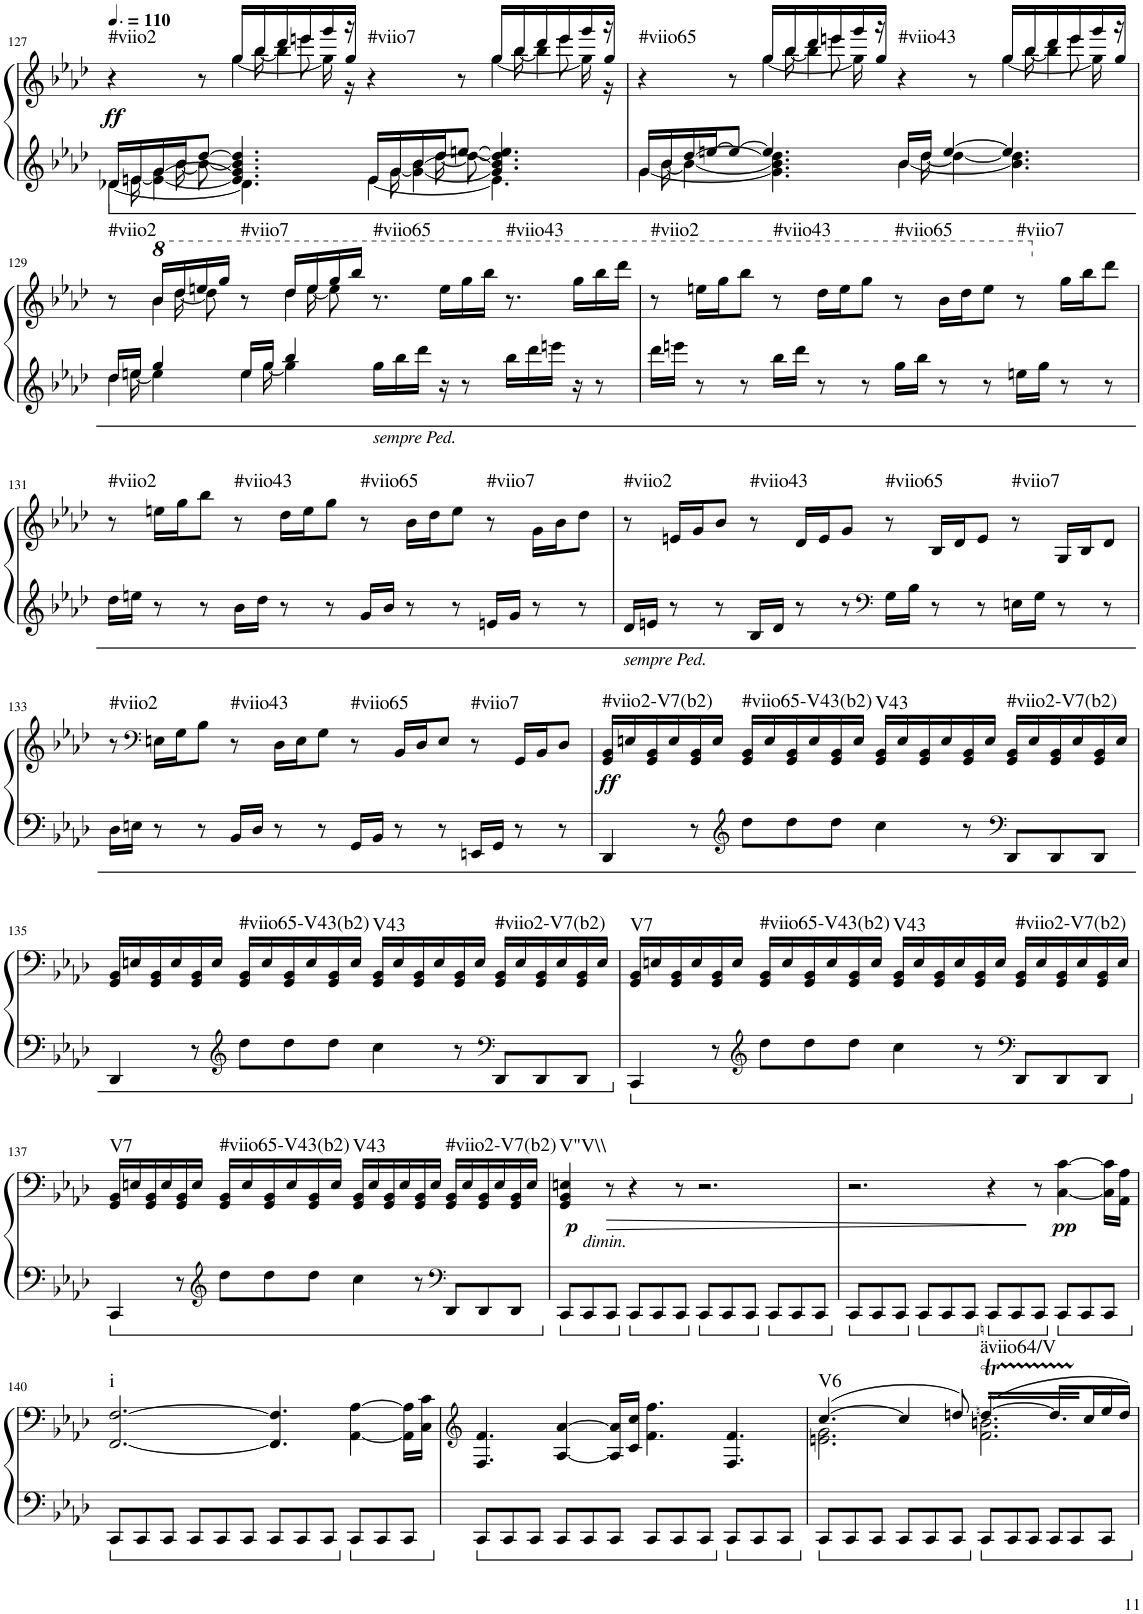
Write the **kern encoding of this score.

**kern	**kern	**dynam	**harte
*part1	*part1	*part1	*part1
*staff2	*staff1	*staff1/2	*
*I"Piano	*	*	*
*I'Pno.	*	*	*
!!LO:PB:g=z
*clefG2	*clefG2	*	*
*k[b-e-a-d-]	*k[b-e-a-d-]	*	*
*M12/8	*M12/8	*	*
*MM165	*MM165	*	*
=127	=127	=127	=127
*^	*^	*	*
*	*^	*	*^	*	*
*	*	*^	*	*	*^	*	*
!	!	!	!	!	!	!	!	!LO:DY:b	!LO:H:kt=#viio2
16d-/LL	8.ryy	16ryy	[4.d-X\	4r	4ryy	4ryy	4ryy	ff	N
16en/	.	[16e\	.	.	.	.	.	.	.
[16g/	.	4e\_ 4g\	.	.	.	.	.	.	.
16b-/J	[16b-\	.	.	.	.	.	.	.	.
[8dd-/J	8b-\_	.	.	8r	8ryy	8ryy	8ryy	.	.
4.e/] 4.g/] 4.b-/] 4.dd-/]	8ryy	4.ryy	4.d-\]	16gg/LL	8ryy	16ryy	[4gg\	.	.
.	.	.	.	16bb-/	.	[16bb-\	.	.	.
.	4ryy	.	.	16ddd-/	16ryy	4bb-\]	.	.	.
.	.	.	.	16eeen/	8eee\	.	.	.	.
.	.	.	.	16ggg/	.	.	16gg\]	.	.
.	.	.	.	16gg/JJ	16r	.	16r	.	.
!	!	!	!	!	!	!	!	!	!LO:H:kt=#viio7
16e/LL	8.ryy	16ryy	[4.e\	4r	4ryy	4ryy	4ryy	.	N
16g/	.	[16g\	.	.	.	.	.	.	.
[16b-/	.	4g\_ 4b-\	.	.	.	.	.	.	.
16dd-/J	[16dd-\	.	.	.	.	.	.	.	.
[8een/J	8dd-\_	.	.	8r	8ryy	8ryy	8ryy	.	.
4.g/] 4.b-/] 4.dd-/] 4.ee/]	8ryy	4.ryy	4.e\]	16gg/LL	8ryy	16ryy	[4gg\	.	.
.	.	.	.	16bb-/	.	[16bb-\	.	.	.
.	4ryy	.	.	16ddd-/	16ryy	4bb-\]	.	.	.
.	.	.	.	16eee/	8eee\	.	.	.	.
.	.	.	.	16ggg/	.	.	16gg\]	.	.
.	.	.	.	16gg/JJ	16r	.	16r	.	.
*	*	*v	*v	*	*	*	*	*	*
=128	=128	=128	=128	=128	=128	=128	=128	=128
!	!	!	!	!	!	!	!	!LO:H:kt=#viio65
16g/LL	16ryy	[4.g\	4r	4ryy	4ryy	4ryy	.	N
16b-/	[16b-\	.	.	.	.	.	.	.
[16dd-/	4b-\_	.	.	.	.	.	.	.
[16een/J	.	.	.	.	.	.	.	.
8ee/J_	.	.	8r	8ryy	8ryy	8ryy	.	.
4.ee/]	4.g\] 4.b-\] 4.dd-\]	4.ryy	16gg/LL	8ryy	16ryy	[4gg\	.	.
.	.	.	16bb-/	.	[16bb-\	.	.	.
.	.	.	16ddd-/	16ryy	4bb-\]	.	.	.
.	.	.	16eeen/	8eee\	.	.	.	.
.	.	.	16ggg/	.	.	16gg\]	.	.
.	.	.	16gg/JJ	16r	.	16ryy	.	.
!	!	!	!	!	!	!	!	!LO:H:kt=#viio43
16b-/LL	16ryy	[4.b-\	4r	4ryy	4ryy	4ryy	.	N
16dd-/JJ	[16dd-\	.	.	.	.	.	.	.
[4ee/	4dd-\_	.	.	.	.	.	.	.
.	.	.	8r	8ryy	8ryy	8ryy	.	.
4.ee/]	4.b-\] 4.dd-\]	4.ryy	16gg/LL	8ryy	16ryy	[4gg\	.	.
.	.	.	16bb-/	.	[16bb-\	.	.	.
.	.	.	16ddd-/	16ryy	4bb-\]	.	.	.
.	.	.	16eee/	8eee\	.	.	.	.
.	.	.	16ggg/	.	.	16gg\]	.	.
.	.	.	16gg/JJ	16r	.	16ryy	.	.
!!LO:LB:g=z
=129	=129	=129	=129	=129	=129	=129	=129	=129
!	!	!	!	!	!	!	!	!LO:H:kt=#viio2
*	*	*	*	*	*v	*v	*	*
16dd-/LL	16ryy	4.dd-\	8r	8.ryy	8ryy	.	N
16een/JJ	[16ee\	.	.	.	.	.	.
*	*	*	*8va	*	*	*	*
4gg/	4ee\]	.	16bb-/LL	.	4bb-\	.	.
.	.	.	16ddd-/	[16ddd-\	.	.	.
.	.	.	16eeen/	8ddd-\]	.	.	.
.	.	.	16ggg/JJ	.	.	.	.
!	!	!	!	!	!	!	!LO:H:kt=#viio7
16ee/LL	16ryy	4.ee\	8r	8.ryy	8ryy	.	N
16gg/JJ	[16gg\	.	.	.	.	.	.
4bb-/	4gg\]	.	16ddd-/LL	.	4ddd-\	.	.
.	.	.	16eee/	[16eee\	.	.	.
.	.	.	16ggg/	8eee\]	.	.	.
.	.	.	16bbb-/JJ	.	.	.	.
!LO:TX:b:i:t=sempre Ped.	!	!	!	!	!	!	!LO:H:kt=#viio65
16gg\LL	2.ryy	2.ryy	8.r	2.ryy	2.ryy	.	N
16bb-\	.	.	.	.	.	.	.
16ddd-\JJ	.	.	.	.	.	.	.
16r	.	.	16eee\LL	.	.	.	.
8r	.	.	16ggg\	.	.	.	.
.	.	.	16bbb-\JJ	.	.	.	.
!	!	!	!	!	!	!	!LO:H:kt=#viio43
16bb-\LL	.	.	8.r	.	.	.	N
16ddd-\	.	.	.	.	.	.	.
16eeen\JJ	.	.	.	.	.	.	.
16r	.	.	16ggg\LL	.	.	.	.
8r	.	.	16bbb-\	.	.	.	.
.	.	.	16dddd-\JJ	.	.	.	.
*v	*v	*v	*	*	*	*	*
*	*v	*v	*v	*	*
=130	=130	=130	=130
!	!	!	!LO:H:kt=#viio2
16ddd-\LL	8r	.	N
16eeen\JJ	.	.	.
8r	16eeen\LL	.	.
.	16ggg\J	.	.
8r	8bbb-\J	.	.
!	!	!	!LO:H:kt=#viio43
16bb-\LL	8r	.	N
16ddd-\JJ	.	.	.
8r	16ddd-\LL	.	.
.	16eee\J	.	.
8r	8ggg\J	.	.
!	!	!	!LO:H:kt=#viio65
16gg\LL	8r	.	N
16bb-\JJ	.	.	.
8r	16bb-\LL	.	.
.	16ddd-\J	.	.
8r	8eee\J	.	.
!	!	!	!LO:H:kt=#viio7
16een\LL	8r	.	N
16gg\JJ	.	.	.
*	*X8va	*	*
8r	16gg\LL	.	.
.	16bb-\J	.	.
8r	8ddd-\J	.	.
!!LO:LB:g=z
=131	=131	=131	=131
!	!	!	!LO:H:kt=#viio2
16dd-\LL	8r	.	N
16een\JJ	.	.	.
8r	16een\LL	.	.
.	16gg\J	.	.
8r	8bb-\J	.	.
!	!	!	!LO:H:kt=#viio43
16b-\LL	8r	.	N
16dd-\JJ	.	.	.
8r	16dd-\LL	.	.
.	16ee\J	.	.
8r	8gg\J	.	.
!	!	!	!LO:H:kt=#viio65
16g/LL	8r	.	N
16b-/JJ	.	.	.
8r	16b-\LL	.	.
.	16dd-\J	.	.
8r	8ee\J	.	.
!	!	!	!LO:H:kt=#viio7
16en/LL	8r	.	N
16g/JJ	.	.	.
8r	16g\LL	.	.
.	16b-\J	.	.
8r	8dd-\J	.	.
=132	=132	=132	=132
!LO:TX:b:i:t=sempre Ped.	!	!	!LO:H:kt=#viio2
16d-/LL	8r	.	N
16en/JJ	.	.	.
8r	16en/LL	.	.
.	16g/J	.	.
8r	8b-/J	.	.
!	!	!	!LO:H:kt=#viio43
16B-/LL	8r	.	N
16d-/JJ	.	.	.
8r	16d-/LL	.	.
.	16e/J	.	.
8r	8g/J	.	.
*clefF4	*	*	*
!	!	!	!LO:H:kt=#viio65
16G\LL	8r	.	N
16B-\JJ	.	.	.
8r	16B-/LL	.	.
.	16d-/J	.	.
8r	8e/J	.	.
!	!	!	!LO:H:kt=#viio7
16En\LL	8r	.	N
16G\JJ	.	.	.
8r	16G/LL	.	.
.	16B-/J	.	.
8r	8d-/J	.	.
!!LO:LB:g=z
=133	=133	=133	=133
!	!	!	!LO:H:kt=#viio2
16D-\LL	8r	.	N
16En\JJ	.	.	.
*	*clefF4	*	*
8r	16En\LL	.	.
.	16G\J	.	.
8r	8B-\J	.	.
!	!	!	!LO:H:kt=#viio43
16BB-/LL	8r	.	N
16D-/JJ	.	.	.
8r	16D-\LL	.	.
.	16E\J	.	.
8r	8G\J	.	.
!	!	!	!LO:H:kt=#viio65
16GG/LL	8r	.	N
16BB-/JJ	.	.	.
8r	16BB-/LL	.	.
.	16D-/J	.	.
8r	8E/J	.	.
!	!	!	!LO:H:kt=#viio7
16EEn/LL	8r	.	N
16GG/JJ	.	.	.
8r	16GG/LL	.	.
.	16BB-/J	.	.
8r	8D-/J	.	.
=134	=134	=134	=134
!	!	!LO:DY:b	!LO:H:kt=#viio2-V7(b2)
4DD-/	16GG/ 16BB-/LL	ff	N
.	16En/	.	.
.	16GG/ 16BB-/	.	.
.	16E/	.	.
8r	16GG/ 16BB-/	.	.
.	16E/JJ	.	.
*clefG2	*	*	*
!	!	!	!LO:H:kt=#viio65-V43(b2)
8dd-\L	16GG/ 16BB-/LL	.	N
.	16E/	.	.
8dd-\	16GG/ 16BB-/	.	.
.	16E/	.	.
8dd-\J	16GG/ 16BB-/	.	.
.	16E/JJ	.	.
!	!	!	!LO:H:kt=V43
4cc\	16GG/ 16BB-/LL	.	N
.	16E/	.	.
.	16GG/ 16BB-/	.	.
.	16E/	.	.
8r	16GG/ 16BB-/	.	.
.	16E/JJ	.	.
*clefF4	*	*	*
!	!	!	!LO:H:kt=#viio2-V7(b2)
8DD-/L	16GG/ 16BB-/LL	.	N
.	16E/	.	.
8DD-/	16GG/ 16BB-/	.	.
.	16E/	.	.
8DD-/J	16GG/ 16BB-/	.	.
.	16E/JJ	.	.
!!LO:LB:g=z
=135	=135	=135	=135
4DD-/	16GG/ 16BB-/LL	.	.
.	16En/	.	.
.	16GG/ 16BB-/	.	.
.	16E/	.	.
8r	16GG/ 16BB-/	.	.
.	16E/JJ	.	.
*clefG2	*	*	*
!	!	!	!LO:H:kt=#viio65-V43(b2)
8dd-\L	16GG/ 16BB-/LL	.	N
.	16E/	.	.
8dd-\	16GG/ 16BB-/	.	.
.	16E/	.	.
8dd-\J	16GG/ 16BB-/	.	.
.	16E/JJ	.	.
!	!	!	!LO:H:kt=V43
4cc\	16GG/ 16BB-/LL	.	N
.	16E/	.	.
.	16GG/ 16BB-/	.	.
.	16E/	.	.
8r	16GG/ 16BB-/	.	.
.	16E/JJ	.	.
*clefF4	*	*	*
!	!	!	!LO:H:kt=#viio2-V7(b2)
8DD-/L	16GG/ 16BB-/LL	.	N
.	16E/	.	.
8DD-/	16GG/ 16BB-/	.	.
.	16E/	.	.
8DD-/J	16GG/ 16BB-/	.	.
.	16E/JJ	.	.
=136	=136	=136	=136
!	!	!	!LO:H:kt=V7
4CC/	16GG/ 16BB-/LL	.	N
.	16En/	.	.
.	16GG/ 16BB-/	.	.
.	16E/	.	.
8r	16GG/ 16BB-/	.	.
.	16E/JJ	.	.
*clefG2	*	*	*
!	!	!	!LO:H:kt=#viio65-V43(b2)
8dd-\L	16GG/ 16BB-/LL	.	N
.	16E/	.	.
8dd-\	16GG/ 16BB-/	.	.
.	16E/	.	.
8dd-\J	16GG/ 16BB-/	.	.
.	16E/JJ	.	.
!	!	!	!LO:H:kt=V43
4cc\	16GG/ 16BB-/LL	.	N
.	16E/	.	.
.	16GG/ 16BB-/	.	.
.	16E/	.	.
8r	16GG/ 16BB-/	.	.
.	16E/JJ	.	.
*clefF4	*	*	*
!	!	!	!LO:H:kt=#viio2-V7(b2)
8DD-/L	16GG/ 16BB-/LL	.	N
.	16E/	.	.
8DD-/	16GG/ 16BB-/	.	.
.	16E/	.	.
8DD-/J	16GG/ 16BB-/	.	.
.	16E/JJ	.	.
!!LO:LB:g=z
=137	=137	=137	=137
!	!	!	!LO:H:kt=V7
4CC/	16GG/ 16BB-/LL	.	N
.	16En/	.	.
.	16GG/ 16BB-/	.	.
.	16E/	.	.
8r	16GG/ 16BB-/	.	.
.	16E/JJ	.	.
*clefG2	*	*	*
!	!	!	!LO:H:kt=#viio65-V43(b2)
8dd-\L	16GG/ 16BB-/LL	.	N
.	16E/	.	.
8dd-\	16GG/ 16BB-/	.	.
.	16E/	.	.
8dd-\J	16GG/ 16BB-/	.	.
.	16E/JJ	.	.
!	!	!	!LO:H:kt=V43
4cc\	16GG/ 16BB-/LL	.	N
.	16E/	.	.
.	16GG/ 16BB-/	.	.
.	16E/	.	.
8r	16GG/ 16BB-/	.	.
.	16E/JJ	.	.
*clefF4	*	*	*
!	!	!	!LO:H:kt=#viio2-V7(b2)
8DD-/L	16GG/ 16BB-/LL	.	N
.	16E/	.	.
8DD-/	16GG/ 16BB-/	.	.
.	16E/	.	.
8DD-/J	16GG/ 16BB-/	.	.
.	16E/JJ	.	.
=138	=138	=138	=138
!	!	!LO:DY:b	!LO:H:kt=V"V\\
8CC/L	4GG/ 4BB-/ 4En/	p	N
!LO:TX:a:i:t=dimin.	!	!	!
8CC/	.	.	.
!	!	!LO:HP:b	!
8CC/J	8r	>	.
8CC/L	4r	.	.
8CC/	.	.	.
8CC/J	8r	.	.
8CC/L	2.r	.	.
8CC/	.	.	.
8CC/J	.	.	.
8CC/L	.	.	.
8CC/	.	.	.
8CC/J	.	.	.
=139	=139	=139	=139
8CC/L	2.r	.	.
8CC/	.	.	.
8CC/J	.	.	.
8CC/L	.	.	.
8CC/	.	.	.
8CC/J	.	.	.
8CC/L	4r	.	.
8CC/	.	.	.
8CC/J	8r	]	.
!	!	!LO:DY:b	!
8CC/L	[4C\ [4c\	pp	.
8CC/	.	.	.
8CC/J	16C\] 16c\]LL	.	.
.	16AA-\ 16A-\JJ	.	.
!!LO:LB:g=z
=140	=140	=140	=140
!	!	!	!LO:H:kt=i
8CC/L	[2.FF/ [2.F/	.	N
8CC/	.	.	.
8CC/J	.	.	.
8CC/L	.	.	.
8CC/	.	.	.
8CC/J	.	.	.
8CC/L	4.FF/] 4.F/]	.	.
8CC/	.	.	.
8CC/J	.	.	.
8CC/L	[4AA-\ [4A-\	.	.
8CC/	.	.	.
8CC/J	16AA-\] 16A-\]LL	.	.
.	16C\ 16c\JJ	.	.
=141	=141	=141	=141
*	*clefG2	*	*
8CC/L	4.F/ 4.f/	.	.
8CC/	.	.	.
8CC/J	.	.	.
8CC/L	[4A-/ [4a-/	.	.
8CC/	.	.	.
8CC/J	16A-/] 16a-/]LL	.	.
.	16c/ 16cc/JJ	.	.
8CC/L	4.f\ 4.ff\	.	.
8CC/	.	.	.
8CC/J	.	.	.
8CC/L	4.F/ 4.f/	.	.
8CC/	.	.	.
8CC/J	.	.	.
=142	=142	=142	=142
*	*^	*	*
*	*	*^	*	*
!	!	!	!	!	!LO:H:kt=V6
8CC/L	([4.cc/	2.en\ 2.g\	2.ryy	.	N
8CC/	.	.	.	.	.
8CC/J	.	.	.	.	.
8CC/L	4cc/]	.	.	.	.
8CC/	.	.	.	.	.
8CC/J	8ddn/)	.	.	.	.
!	!	!	!	!	!LO:H:kt=äviio64/V
8CC/L	([4.ddt/	2.f\ 2.bn\	16een!LL	.	N
.	.	.	16dd!	.	.
*	*	*	*Xtuplet	*	*
8CC/	.	.	24ee!	.	.
.	.	.	24dd!	.	.
.	.	.	24ee!	.	.
8CC/J	.	.	24dd!	.	.
.	.	.	24ee!	.	.
.	.	.	24dd!	.	.
8CC/L	8.ddTTT/L]	.	24ee!	.	.
.	.	.	24dd!	.	.
.	.	.	24ee!	.	.
8CC/	.	.	16dd!JJ	.	.
.	16cc/L	.	8.ryy	.	.
8CC/J	16ee/	.	.	.	.
.	16dd/JJ)	.	.	.	.
*	*v	*v	*v	*	*
=	=	=	=
*-	*-	*-	*-
